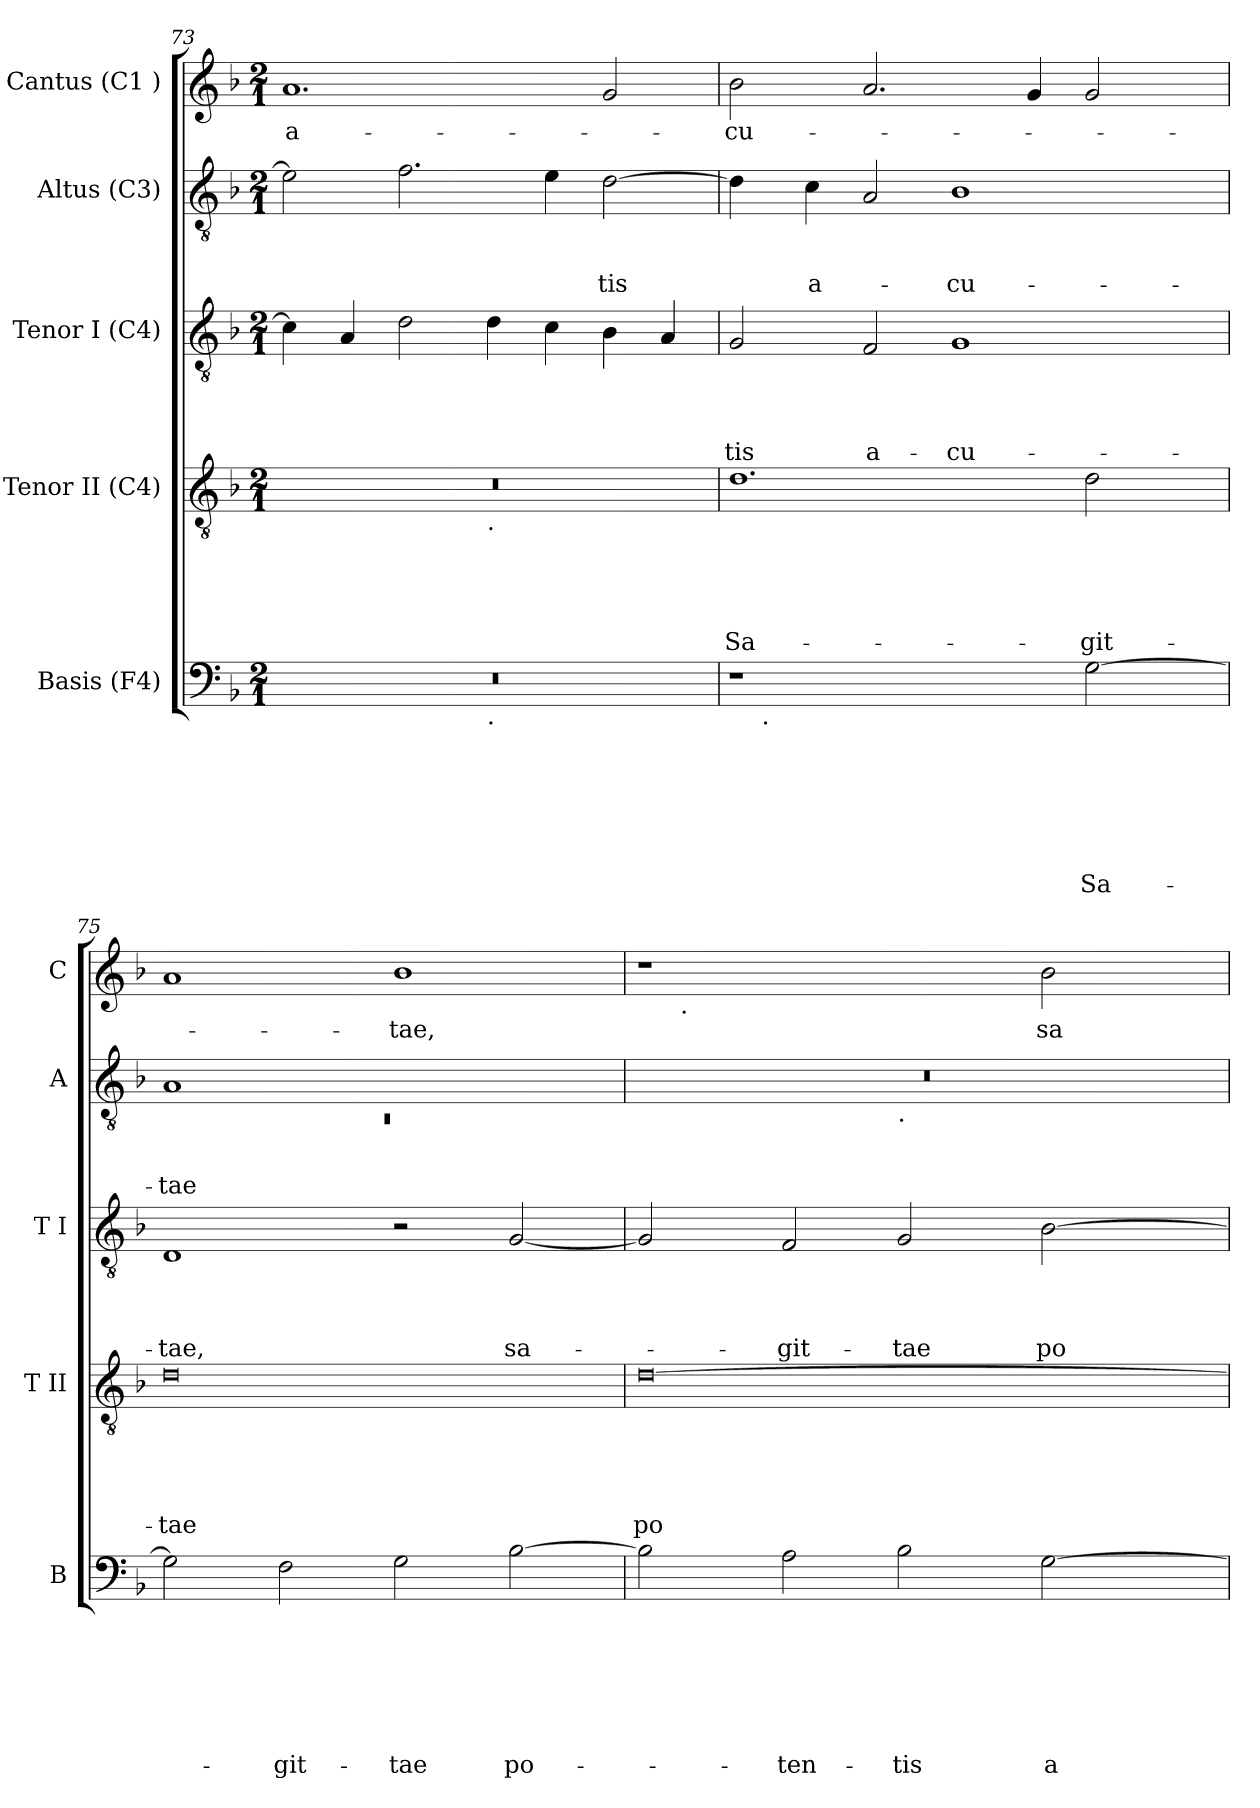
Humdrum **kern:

**kern	**text	**text	**text	**text	**text	**text	**text	**kern	**text	**text	**text	**text	**text	**kern	**text	**text	**text	**text	**kern	**text	**text	**text	**kern	**text
*part5	*part5	*part5	*part5	*part5	*part5	*part5	*part5	*part4	*part4	*part4	*part4	*part4	*part4	*part3	*part3	*part3	*part3	*part3	*part2	*part2	*part2	*part2	*part1	*part1
*staff5	*staff5	*staff5	*staff5	*staff5	*staff5	*staff5	*staff5	*staff4	*staff4	*staff4	*staff4	*staff4	*staff4	*staff3	*staff3	*staff3	*staff3	*staff3	*staff2	*staff2	*staff2	*staff2	*staff1	*staff1
*I"Basis (F4)	*	*	*	*	*	*	*	*I"Tenor II (C4)	*	*	*	*	*	*I"Tenor I (C4)	*	*	*	*	*I"Altus (C3)	*	*	*	*I"Cantus (C1 )	*
*I'B	*	*	*	*	*	*	*	*I'T II	*	*	*	*	*	*I'T I	*	*	*	*	*I'A	*	*	*	*I'C	*
*clefF4	*	*	*	*	*	*	*	*clefGv2	*	*	*	*	*	*clefGv2	*	*	*	*	*clefGv2	*	*	*	*clefG2	*
*k[b-]	*	*	*	*	*	*	*	*k[b-]	*	*	*	*	*	*k[b-]	*	*	*	*	*k[b-]	*	*	*	*k[b-]	*
*F:	*	*	*	*	*	*	*	*F:	*	*	*	*	*	*F:	*	*	*	*	*F:	*	*	*	*F:	*
*M2/1	*	*	*	*	*	*	*	*M2/1	*	*	*	*	*	*M2/1	*	*	*	*	*M2/1	*	*	*	*M2/1	*
=73	=73	=73	=73	=73	=73	=73	=73	=73	=73	=73	=73	=73	=73	=73	=73	=73	=73	=73	=73	=73	=73	=73	=73	=73
!	!	!	!	!	!	!	!	!	!	!	!	!	!	!	!	!	!	!	!	!	!	!	!	!LO:LY:b:rj
*^	*	*	*	*	*	*	*	*^	*	*	*	*	*	*	*	*	*	*	*	*	*	*	*	*
0r	1ryy	.	.	.	.	.	.	.	0r	1ryy	.	.	.	.	.	4c\]	.	.	.	.	2e\]	.	.	.	1.a	a-
.	.	.	.	.	.	.	.	.	.	.	.	.	.	.	.	4A/	.	.	.	.	.	.	.	.	.	.
.	.	.	.	.	.	.	.	.	.	.	.	.	.	.	.	2d\	.	.	.	.	2.f\	.	.	.	.	.
!	!	!	!	!	!	!	!	!	!	!LO:TX:b:t=.	!	!	!	!	!	!	!	!	!	!	!	!	!	!	!	!
!	!LO:TX:b:t=.	!	!	!	!	!	!	!	!	!	!	!	!	!	!	!	!	!	!	!	!	!	!	!	!	!
.	1ryy	.	.	.	.	.	.	.	.	1ryy	.	.	.	.	.	4d\	.	.	.	.	.	.	.	.	.	.
.	.	.	.	.	.	.	.	.	.	.	.	.	.	.	.	4c\	.	.	.	.	4e\	.	.	.	.	.
!	!	!	!	!	!	!	!	!	!	!	!	!	!	!	!	!	!	!	!	!	!	!	!	!LO:LY:b	!	!
.	.	.	.	.	.	.	.	.	.	.	.	.	.	.	.	4B-\	.	.	.	.	[>2d\	.	.	-tis	2g/	.
.	.	.	.	.	.	.	.	.	.	.	.	.	.	.	.	4A/	.	.	.	.	.	.	.	.	.	.
=74	=74	=74	=74	=74	=74	=74	=74	=74	=74	=74	=74	=74	=74	=74	=74	=74	=74	=74	=74	=74	=74	=74	=74	=74	=74	=74
!	!	!	!	!	!	!	!	!	!	!	!	!	!	!	!LO:LY:b	!	!	!	!	!LO:LY:b	!	!	!	!	!	!LO:LY:b
*	*	*	*	*	*	*	*	*	*v	*v	*	*	*	*	*	*	*	*	*	*	*	*	*	*	*	*
1r	16.ryy	.	.	.	.	.	.	.	1.d	.	.	.	.	Sa-	2G/	.	.	.	-tis	4d\]	.	.	.	2b-\	-cu-
!	!LO:TX:b:t=.	!	!	!	!	!	!	!	!	!	!	!	!	!	!	!	!	!	!	!	!	!	!	!	!
.	1ryy	.	.	.	.	.	.	.	.	.	.	.	.	.	.	.	.	.	.	.	.	.	.	.	.
!	!	!	!	!	!	!	!	!	!	!	!	!	!	!	!	!	!	!	!	!	!	!	!LO:LY:b	!	!
.	.	.	.	.	.	.	.	.	.	.	.	.	.	.	.	.	.	.	.	4c\	.	.	a-	.	.
!	!	!	!	!	!	!	!	!	!	!	!	!	!	!	!	!	!	!	!LO:LY:b	!	!	!	!	!	!
.	.	.	.	.	.	.	.	.	.	.	.	.	.	.	2F/	.	.	.	a-	2A/	.	.	.	2.a/	.
!	!	!	!	!	!	!	!	!	!	!	!	!	!	!	!	!	!	!	!LO:LY:b	!	!	!	!LO:LY:b	!	!
2ryy	.	.	.	.	.	.	.	.	.	.	.	.	.	.	1G	.	.	.	-cu-	1B-	.	.	-cu-	.	.
.	2ryy	.	.	.	.	.	.	.	.	.	.	.	.	.	.	.	.	.	.	.	.	.	.	.	.
.	.	.	.	.	.	.	.	.	.	.	.	.	.	.	.	.	.	.	.	.	.	.	.	4g/	.
!	!	!	!	!	!	!	!	!LO:LY:b	!	!	!	!	!	!LO:LY:b	!	!	!	!	!	!	!	!	!	!	!
[>2G\	.	.	.	.	.	.	.	Sa-	2d\	.	.	.	.	-git-	.	.	.	.	.	.	.	.	.	2g/	.
.	4ryy	.	.	.	.	.	.	.	.	.	.	.	.	.	.	.	.	.	.	.	.	.	.	.	.
.	8ryy	.	.	.	.	.	.	.	.	.	.	.	.	.	.	.	.	.	.	.	.	.	.	.	.
.	32ryy	.	.	.	.	.	.	.	.	.	.	.	.	.	.	.	.	.	.	.	.	.	.	.	.
=75	=75	=75	=75	=75	=75	=75	=75	=75	=75	=75	=75	=75	=75	=75	=75	=75	=75	=75	=75	=75	=75	=75	=75	=75	=75
*	*	*	*	*	*	*	*	*	*	*	*	*	*	*	*	*	*	*	*	*^	*	*	*	*	*
!	!	!	!	!	!	!	!	!	!	!	!	!	!	!LO:LY:b:rj	!	!	!	!	!LO:LY:b	!	!LO:N:vis=1	!	!	!LO:LY:b	!	!
*v	*v	*	*	*	*	*	*	*	*	*	*	*	*	*	*	*	*	*	*	*	*	*	*	*	*	*
2G\]	.	.	.	.	.	.	.	0d	.	.	.	.	-tae	1D	.	.	.	-tae,	1A	0rC	.	.	-tae	1a	.
!	!	!	!	!	!	!	!LO:LY:b	!	!	!	!	!	!	!	!	!	!	!	!	!	!	!	!	!	!
2F\	.	.	.	.	.	.	-git-	.	.	.	.	.	.	.	.	.	.	.	.	.	.	.	.	.	.
!	!	!	!	!	!	!	!LO:LY:b	!	!	!	!	!	!	!	!	!	!	!	!	!	!	!	!	!	!LO:LY:b
2G\	.	.	.	.	.	.	-tae	.	.	.	.	.	.	2r	.	.	.	.	1ryy	.	.	.	.	1b-	-tae,
!	!	!	!	!	!	!	!LO:LY:b	!	!	!	!	!	!	!	!	!	!	!LO:LY:b	!	!	!	!	!	!	!
[>2B-\	.	.	.	.	.	.	po-	.	.	.	.	.	.	[>2G/	.	.	.	sa-	.	.	.	.	.	.	.
!!LO:PB:g=z
=76	=76	=76	=76	=76	=76	=76	=76	=76	=76	=76	=76	=76	=76	=76	=76	=76	=76	=76	=76	=76	=76	=76	=76	=76	=76
!	!	!	!	!	!	!	!	!	!	!	!	!	!LO:LY:b	!	!	!	!	!	!	!	!	!	!	!	!
*	*	*	*	*	*	*	*	*	*	*	*	*	*	*	*	*	*	*	*	*	*	*	*	*^	*
2B-\]	.	.	.	.	.	.	.	[>0d	.	.	.	.	po-	2G/]	.	.	.	.	0r	1ryy	.	.	.	1r	16.ryy	.
!	!	!	!	!	!	!	!	!	!	!	!	!	!	!	!	!	!	!	!	!	!	!	!	!	!LO:TX:b:t=.	!
.	.	.	.	.	.	.	.	.	.	.	.	.	.	.	.	.	.	.	.	.	.	.	.	.	1ryy	.
!	!	!	!	!	!	!	!LO:LY:b	!	!	!	!	!	!	!	!	!	!	!LO:LY:b	!	!	!	!	!	!	!	!
2A\	.	.	.	.	.	.	-ten-	.	.	.	.	.	.	2F/	.	.	.	-git-	.	.	.	.	.	.	.	.
!	!	!	!	!	!	!	!	!	!	!	!	!	!	!	!	!	!	!	!	!LO:TX:b:t=.	!	!	!	!	!	!
!	!	!	!	!	!	!	!LO:LY:b	!	!	!	!	!	!	!	!	!	!	!LO:LY:b	!	!	!	!	!	!	!	!
2B-\	.	.	.	.	.	.	-tis	.	.	.	.	.	.	2G/	.	.	.	-tae	.	1ryy	.	.	.	2ryy	.	.
.	.	.	.	.	.	.	.	.	.	.	.	.	.	.	.	.	.	.	.	.	.	.	.	.	2ryy	.
!	!	!	!	!	!	!	!LO:LY:b	!	!	!	!	!	!	!	!	!	!	!LO:LY:b	!	!	!	!	!	!	!	!LO:LY:b
[>2G\	.	.	.	.	.	.	a-	.	.	.	.	.	.	[>2B-\	.	.	.	po-	.	.	.	.	.	2b-\	.	sa-
.	.	.	.	.	.	.	.	.	.	.	.	.	.	.	.	.	.	.	.	.	.	.	.	.	4ryy	.
.	.	.	.	.	.	.	.	.	.	.	.	.	.	.	.	.	.	.	.	.	.	.	.	.	8ryy	.
.	.	.	.	.	.	.	.	.	.	.	.	.	.	.	.	.	.	.	.	.	.	.	.	.	32ryy	.
*	*	*	*	*	*	*	*	*	*	*	*	*	*	*	*	*	*	*	*v	*v	*	*	*	*	*	*
*	*	*	*	*	*	*	*	*	*	*	*	*	*	*	*	*	*	*	*	*	*	*	*v	*v	*
=	=	=	=	=	=	=	=	=	=	=	=	=	=	=	=	=	=	=	=	=	=	=	=	=
*-	*-	*-	*-	*-	*-	*-	*-	*-	*-	*-	*-	*-	*-	*-	*-	*-	*-	*-	*-	*-	*-	*-	*-	*-
